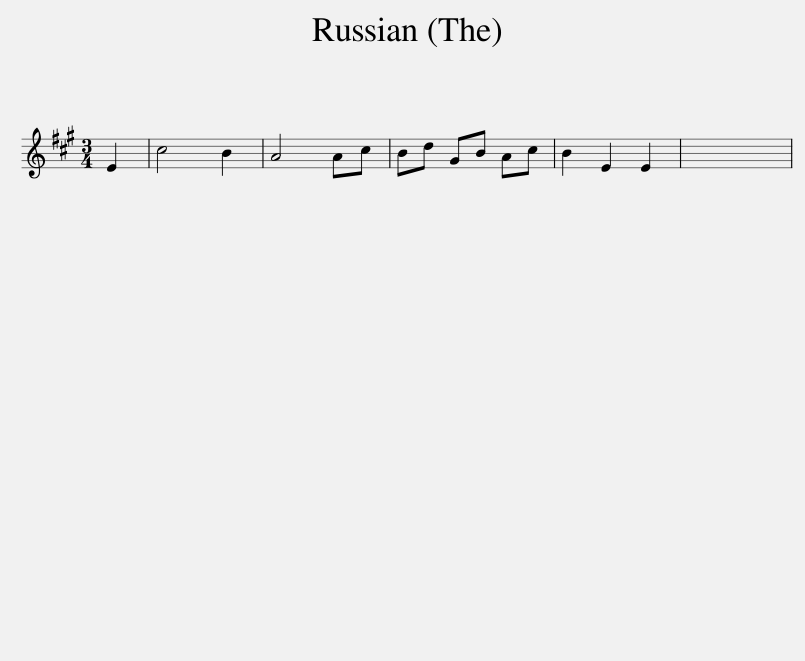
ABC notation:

X:1
L:1/8
M:3/4
I:linebreak $
K:A
V:1 treble
V:1
 E2 | c4 B2 | A4 Ac | Bd GB Ac | B2 E2 E2 | %5
 x6 | %6
